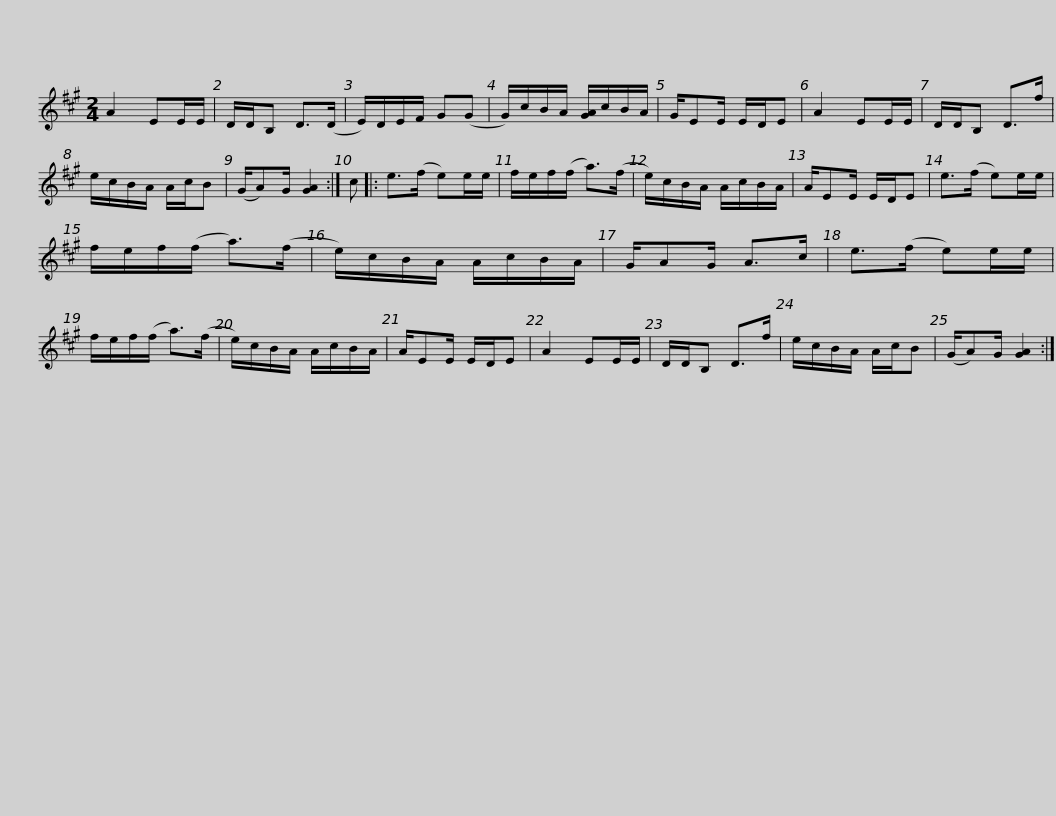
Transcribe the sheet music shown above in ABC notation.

X:1
L:1/8
M:2/4
I:linebreak $
K:A
V:1 treble
V:1
 A2 EE/E/ | D/D/B, D>(D | E/)D/E/F/ G(G | G/)c/B/A/ [GA]/c/B/A/ | G/EE/ E/D/E | %5
 A2 EE/E/ | D/D/B, D>f |$ e/c/B/A/ A/c/B | (G/A)G/ [GA]2 :| c |: %10
 e>(f e)e/e/ | f/e/f/(f/ a>)(f | e/)c/B/A/ A/c/B/A/ | A/EE/ E/D/E | e>(f e)e/e/ |$ %15
 f/e/f/(f/ a>)(f | e/)c/B/A/ A/c/B/A/ | G/AG/ A>c | e>(f e)e/e/ | f/e/f/(f/ a>)(f | %20
 e/)c/B/A/ A/c/B/A/ | A/EE/ E/D/E |$ A2 EE/E/ | D/D/B, D>f | e/c/B/A/ A/c/B | %25
 (G/A)G/ [GA]2 :| %26
